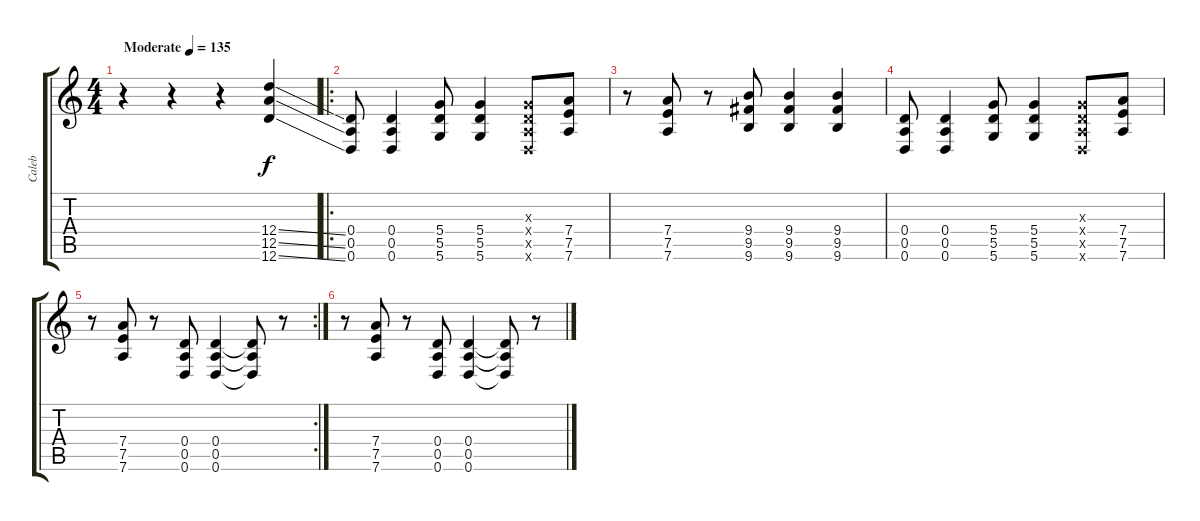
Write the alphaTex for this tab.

\track ("Caleb" "Caleb") {instrument distortionguitar}
\staff {score tabs}
\tuning (E4 B3 G3 D3 A2 D2) {hide}
\ts (4 4)
\tempo (135 "Moderate")
\clef g2
\ks c
r.4{dy f instrument distortionguitar} r.4 r.4 (12.4{ss} 12.5{ss} 12.6{ss}).4 |
\ro
(0.4 0.5 0.6).8 (0.4 0.5 0.6).4 (5.4 5.5 5.6).8 (5.4 5.5 5.6).4 (0.3{x} 0.4{x} 0.5{x} 0.6{x}).8 (7.4 7.5 7.6).8 |
r.8 (7.4 7.5 7.6).8 r.8 (9.4 9.5 9.6).8 (9.4 9.5 9.6).4 (9.4 9.5 9.6).4 |
(0.4 0.5 0.6).8 (0.4 0.5 0.6).4 (5.4 5.5 5.6).8 (5.4 5.5 5.6).4 (0.3{x} 0.4{x} 0.5{x} 0.6{x}).8 (7.4 7.5 7.6).8 |
\rc 2
r.8 (7.4 7.5 7.6).8 r.8 (0.4 0.5 0.6).8 (0.4 0.5 0.6).4 (0.4{t} 0.5{t} 0.6{t}).8 r.8 |
r.8 (7.4 7.5 7.6).8 r.8 (0.4 0.5 0.6).8 (0.4 0.5 0.6).4 (0.4{t} 0.5{t} 0.6{t}).8 r.8
